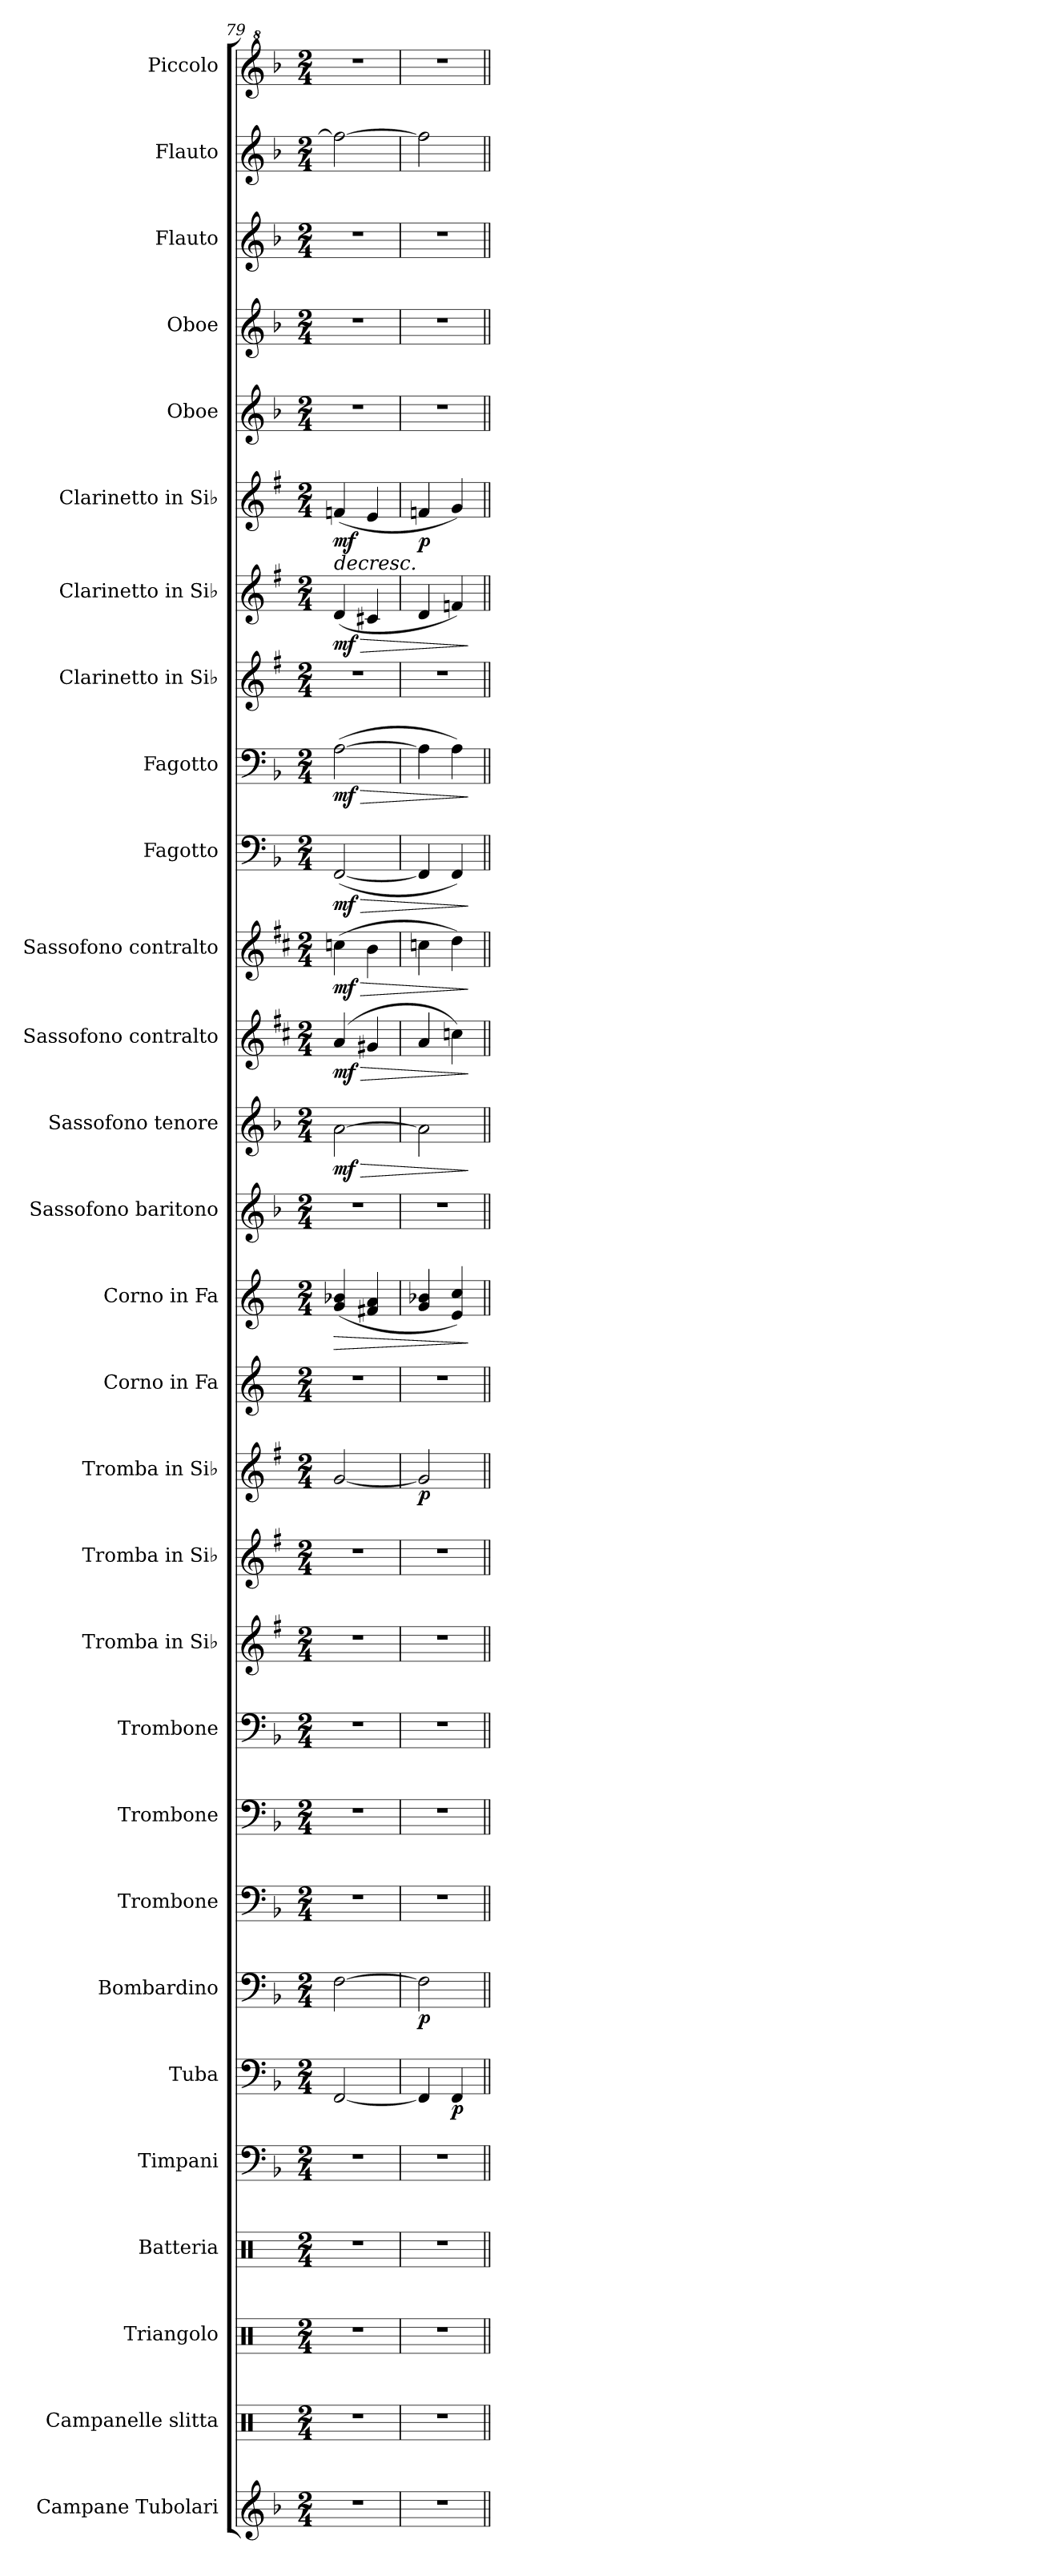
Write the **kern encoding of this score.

**kern	**kern	**kern	**kern	**kern	**kern	**dynam	**kern	**dynam	**kern	**kern	**kern	**kern	**kern	**kern	**dynam	**kern	**kern	**dynam	**kern	**kern	**dynam	**kern	**dynam	**kern	**dynam	**kern	**dynam	**kern	**dynam	**kern	**kern	**dynam	**kern	**dynam	**kern	**kern	**kern	**kern	**kern
*part29	*part28	*part27	*part26	*part25	*part24	*part24	*part23	*part23	*part22	*part21	*part20	*part19	*part18	*part17	*part17	*part16	*part15	*part15	*part14	*part13	*part13	*part12	*part12	*part11	*part11	*part10	*part10	*part9	*part9	*part8	*part7	*part7	*part6	*part6	*part5	*part4	*part3	*part2	*part1
*staff29	*staff28	*staff27	*staff26	*staff25	*staff24	*staff24	*staff23	*staff23	*staff22	*staff21	*staff20	*staff19	*staff18	*staff17	*staff17	*staff16	*staff15	*staff15	*staff14	*staff13	*staff13	*staff12	*staff12	*staff11	*staff11	*staff10	*staff10	*staff9	*staff9	*staff8	*staff7	*staff7	*staff6	*staff6	*staff5	*staff4	*staff3	*staff2	*staff1
*I"Campane Tubolari	*I"Campanelle slitta	*I"Triangolo	*I"Batteria	*I"Timpani	*I"Tuba	*	*I"Bombardino	*	*I"Trombone	*I"Trombone	*I"Trombone	*I"Tromba in Si♭	*I"Tromba in Si♭	*I"Tromba in Si♭	*	*I"Corno in Fa	*I"Corno in Fa	*	*I"Sassofono baritono	*I"Sassofono tenore	*	*I"Sassofono contralto	*	*I"Sassofono contralto	*	*I"Fagotto	*	*I"Fagotto	*	*I"Clarinetto in Si♭	*I"Clarinetto in Si♭	*	*I"Clarinetto in Si♭	*	*I"Oboe	*I"Oboe	*I"Flauto	*I"Flauto	*I"Piccolo
*I'Camp. tb.	*	*I'Triang.	*I'Batt.	*I'Timp.	*I'Tba.	*	*	*	*I'Tbn.	*I'Tbn.	*I'Tbn.	*I'Tr. Si♭	*I'Tr. Si♭	*I'Tr. Si♭	*	*I'Cor. Fa	*I'Cor. Fa	*	*	*	*	*	*	*	*	*I'Fag.	*	*I'Fag.	*	*I'Cl. Si♭	*I'Cl. Si♭	*	*I'Cl. Si♭	*	*I'Ob.	*I'Ob.	*I'Fl.	*I'Fl.	*
*clefG2	*clefX	*clefX	*clefX	*clefF4	*clefF4	*	*clefF4	*	*clefF4	*clefF4	*clefF4	*clefG2	*clefG2	*clefG2	*	*clefG2	*clefG2	*	*clefG2	*clefG2	*	*clefG2	*	*clefG2	*	*clefF4	*	*clefF4	*	*clefG2	*clefG2	*	*clefG2	*	*clefG2	*clefG2	*clefG2	*clefG2	*clefG^2
*	*	*	*	*	*	*	*	*	*	*	*	*ITrd1c2	*ITrd1c2	*ITrd1c2	*	*ITrd4c7	*ITrd4c7	*	*ITrd12c21	*ITrd8c14	*	*ITrd5c9	*	*ITrd5c9	*	*	*	*	*	*ITrd1c2	*ITrd1c2	*	*ITrd1c2	*	*	*	*	*	*ITrd-7c-12
*k[b-]	*k[]	*k[]	*k[]	*k[b-]	*k[b-]	*	*k[b-]	*	*k[b-]	*k[b-]	*k[b-]	*k[b-]	*k[b-]	*k[b-]	*	*k[b-]	*k[b-]	*	*k[b-]	*k[b-]	*	*k[b-]	*	*k[b-]	*	*k[b-]	*	*k[b-]	*	*k[b-]	*k[b-]	*	*k[b-]	*	*k[b-]	*k[b-]	*k[b-]	*k[b-]	*k[b-]
*M2/4	*M2/4	*M2/4	*M2/4	*M2/4	*M2/4	*	*M2/4	*	*M2/4	*M2/4	*M2/4	*M2/4	*M2/4	*M2/4	*	*M2/4	*M2/4	*	*M2/4	*M2/4	*	*M2/4	*	*M2/4	*	*M2/4	*	*M2/4	*	*M2/4	*M2/4	*	*M2/4	*	*M2/4	*M2/4	*M2/4	*M2/4	*M2/4
=79	=79	=79	=79	=79	=79	=79	=79	=79	=79	=79	=79	=79	=79	=79	=79	=79	=79	=79	=79	=79	=79	=79	=79	=79	=79	=79	=79	=79	=79	=79	=79	=79	=79	=79	=79	=79	=79	=79	=79
!	!	!	!	!	!	!	!	!	!	!	!	!	!	!	!	!	!	!LO:HP:b	!	!	!LO:HP:b	!	!LO:HP:b	!	!LO:HP:b	!	!LO:HP:b	!	!LO:HP:b	!	!	!LO:HP:b	!	!LO:HP:b	!	!	!	!	!
!	!	!	!	!	!	!	!	!	!	!	!	!	!	!	!	!	!	!LO:DY:n=1:b	!	!	!	!	!	!	!	!	!	!	!	!	!	!	!	!	!	!	!	!	!
!	!	!	!	!	!	!	!	!	!	!	!	!	!	!	!	!	!	!LO:DY:n=2:b	!	!	!LO:DY:n=1:b	!	!LO:DY:n=1:b	!	!LO:DY:n=1:b	!	!LO:DY:n=1:b	!	!LO:DY:n=1:b	!	!	!LO:DY:n=1:b	!	!LO:DY:n=1:b	!	!	!	!	!
2r	2r	2r	2r	2r	[2FF/	.	[2F\	.	2r	2r	2r	2r	2r	[2f/	.	2r	(4c/ 4e-X/	> mf mf	2r	[2A\	> mf	(4c/	> mf	(4e-X\	> mf	([2FF/	> mf	([2A\	> mf	2r	(4c/	> mf	(4e-X/	> mf	2r	2r	2r	2ff\_	2r
.	.	.	.	.	.	.	.	.	.	.	.	.	.	.	.	.	4Bn/ 4d/	.	.	.	.	4Bn/	.	4d\	.	.	.	.	.	.	4Bn/	.	4d/	.	.	.	.	.	.
=80	=80	=80	=80	=80	=80	=80	=80	=80	=80	=80	=80	=80	=80	=80	=80	=80	=80	=80	=80	=80	=80	=80	=80	=80	=80	=80	=80	=80	=80	=80	=80	=80	=80	=80	=80	=80	=80	=80	=80
!	!	!	!	!	!	!	!	!LO:DY:b	!	!	!	!	!	!	!LO:DY:b	!	!	!	!	!	!	!	!	!	!	!	!	!	!	!	!	!	!	!LO:DY:b	!	!	!	!	!
2r	2r	2r	2r	2r	4FF/]	.	2F\]	p	2r	2r	2r	2r	2r	2f/]	p	2r	4c/ 4e-X/	.	2r	2A\]	.	4c/	.	4e-X\	.	4FF/]	.	4A\]	.	2r	4c/	.	4e-X/	p	2r	2r	2r	2ff\]	2r
!	!	!	!	!	!	!LO:DY:b	!	!	!	!	!	!	!	!	!	!	!	!	!	!	!	!	!	!	!	!	!	!	!	!	!	!	!	!	!	!	!	!	!
.	.	.	.	.	4FF/	p	.	.	.	.	.	.	.	.	.	.	4A/ 4f/)	.	.	.	.	4e-X\)	.	4f\)	.	4FF/)	.	4A\)	.	.	4e-X/)	.	4f/)	.	.	.	.	.	.
.	.	.	.	.	.	.	.	.	.	.	.	.	.	.	.	.	.	]	.	.	]	.	]	.	]	.	]	.	]	.	.	]	.	]	.	.	.	.	.
=||	=||	=||	=||	=||	=||	=||	=||	=||	=||	=||	=||	=||	=||	=||	=||	=||	=||	=||	=||	=||	=||	=||	=||	=||	=||	=||	=||	=||	=||	=||	=||	=||	=||	=||	=||	=||	=||	=||	=||
*-	*-	*-	*-	*-	*-	*-	*-	*-	*-	*-	*-	*-	*-	*-	*-	*-	*-	*-	*-	*-	*-	*-	*-	*-	*-	*-	*-	*-	*-	*-	*-	*-	*-	*-	*-	*-	*-	*-	*-
